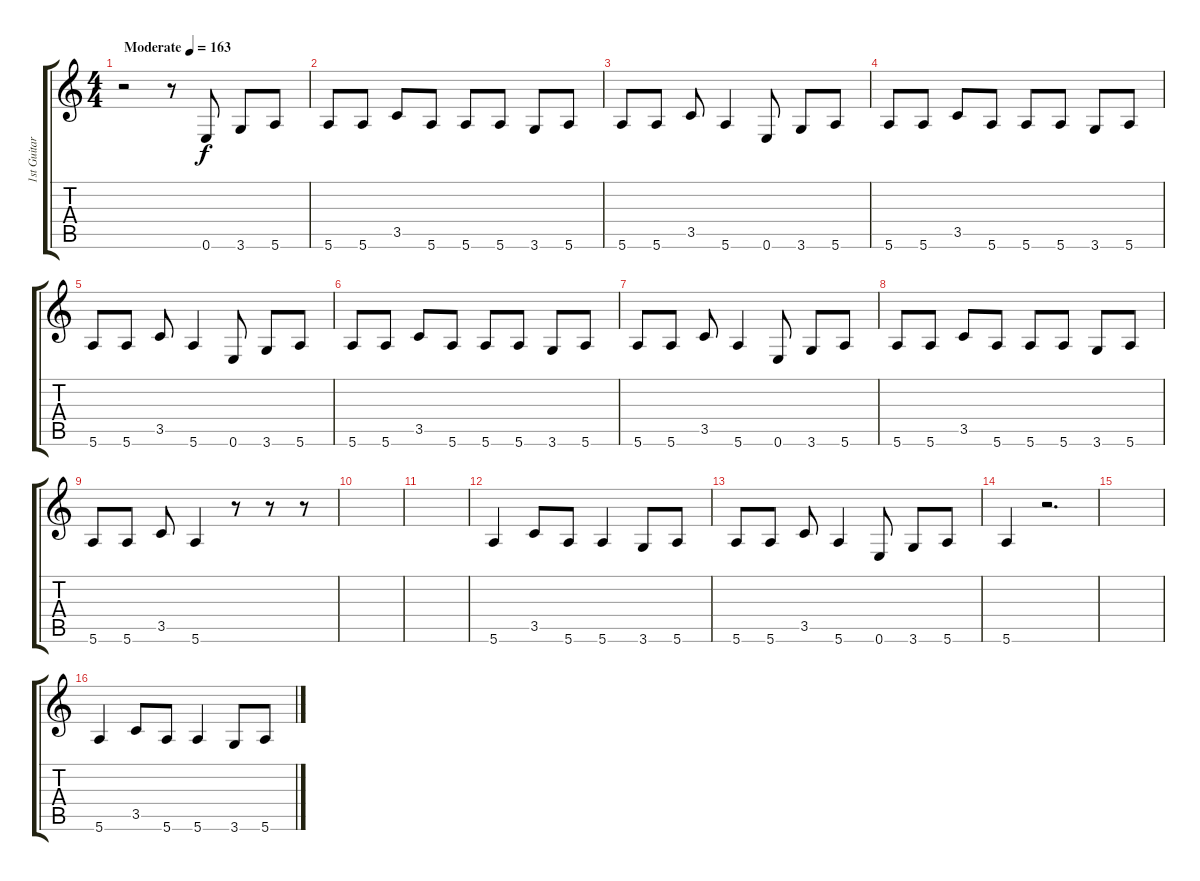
\track ("1st Guitar" "1st Guitar") {instrument overdrivenguitar}
\staff {score tabs}
\tuning (E4 B3 G3 D3 A2 E2) {hide}
\ts (4 4)
\tempo (163 "Moderate")
\clef g2
\ks c
r.2{dy f instrument overdrivenguitar} r.8 0.6.8 3.6.8 5.6.8 |
5.6.8 5.6.8 3.5.8 5.6.8 5.6.8 5.6.8 3.6.8 5.6.8 |
5.6.8 5.6.8 3.5.8 5.6.4 0.6.8 3.6.8 5.6.8 |
5.6.8 5.6.8 3.5.8 5.6.8 5.6.8 5.6.8 3.6.8 5.6.8 |
5.6.8 5.6.8 3.5.8 5.6.4 0.6.8 3.6.8 5.6.8 |
5.6.8 5.6.8 3.5.8 5.6.8 5.6.8 5.6.8 3.6.8 5.6.8 |
5.6.8 5.6.8 3.5.8 5.6.4 0.6.8 3.6.8 5.6.8 |
5.6.8 5.6.8 3.5.8 5.6.8 5.6.8 5.6.8 3.6.8 5.6.8 |
5.6.8 5.6.8 3.5.8 5.6.4 r.8 r.8 r.8 |
|
|
5.6.4 3.5.8 5.6.8 5.6.4 3.6.8 5.6.8 |
5.6.8 5.6.8 3.5.8 5.6.4 0.6.8 3.6.8 5.6.8 |
5.6.4 r.2{d} |
|
5.6.4 3.5.8 5.6.8 5.6.4 3.6.8 5.6.8
